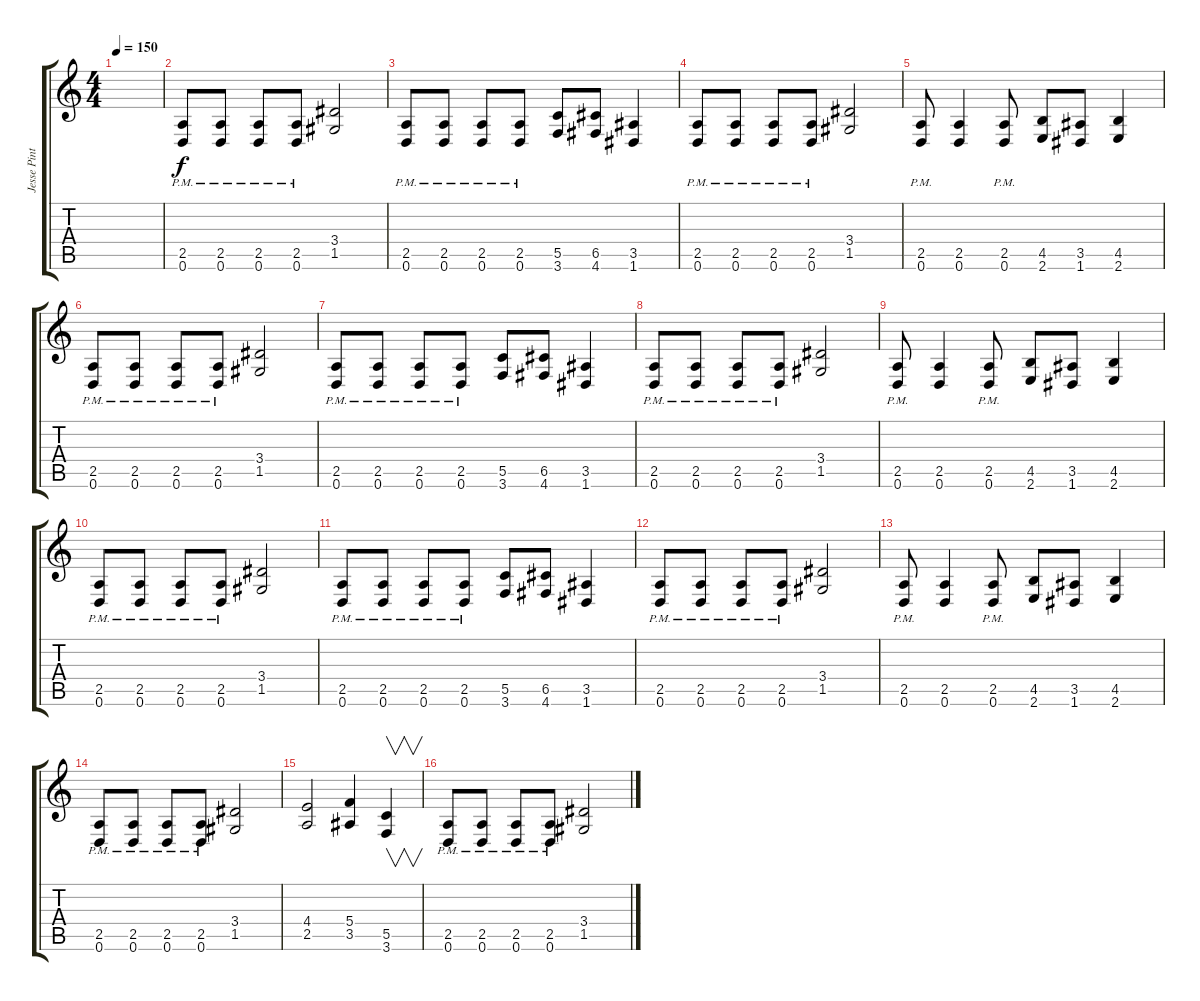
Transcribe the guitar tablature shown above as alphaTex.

\track ("Jesse Pintado" "Jesse Pint") {instrument distortionguitar}
\staff {score tabs}
\tuning (D4 A3 F3 C3 G2 D2) {hide}
\ts (4 4)
\tempo 150
\clef g2
\ks c
|
(2.5{pm} 0.6{pm}).8 (2.5{pm} 0.6{pm}).8 (2.5{pm} 0.6{pm}).8 (2.5{pm} 0.6{pm}).8 (3.4 1.5).2 |
(2.5{pm} 0.6{pm}).8 (2.5{pm} 0.6{pm}).8 (2.5{pm} 0.6{pm}).8 (2.5{pm} 0.6{pm}).8 (5.5 3.6).8 (6.5 4.6).8 (3.5 1.6).4 |
(2.5{pm} 0.6{pm}).8 (2.5{pm} 0.6{pm}).8 (2.5{pm} 0.6{pm}).8 (2.5{pm} 0.6{pm}).8 (3.4 1.5).2 |
(2.5{pm} 0.6{pm}).8 (2.5 0.6).4 (2.5{pm} 0.6{pm}).8 (4.5 2.6).8 (3.5 1.6).8 (4.5 2.6).4 |
(2.5{pm} 0.6{pm}).8 (2.5{pm} 0.6{pm}).8 (2.5{pm} 0.6{pm}).8 (2.5{pm} 0.6{pm}).8 (3.4 1.5).2 |
(2.5{pm} 0.6{pm}).8 (2.5{pm} 0.6{pm}).8 (2.5{pm} 0.6{pm}).8 (2.5{pm} 0.6{pm}).8 (5.5 3.6).8 (6.5 4.6).8 (3.5 1.6).4 |
(2.5{pm} 0.6{pm}).8 (2.5{pm} 0.6{pm}).8 (2.5{pm} 0.6{pm}).8 (2.5{pm} 0.6{pm}).8 (3.4 1.5).2 |
(2.5{pm} 0.6{pm}).8 (2.5 0.6).4 (2.5{pm} 0.6{pm}).8 (4.5 2.6).8 (3.5 1.6).8 (4.5 2.6).4 |
(2.5{pm} 0.6{pm}).8 (2.5{pm} 0.6{pm}).8 (2.5{pm} 0.6{pm}).8 (2.5{pm} 0.6{pm}).8 (3.4 1.5).2 |
(2.5{pm} 0.6{pm}).8 (2.5{pm} 0.6{pm}).8 (2.5{pm} 0.6{pm}).8 (2.5{pm} 0.6{pm}).8 (5.5 3.6).8 (6.5 4.6).8 (3.5 1.6).4 |
(2.5{pm} 0.6{pm}).8 (2.5{pm} 0.6{pm}).8 (2.5{pm} 0.6{pm}).8 (2.5{pm} 0.6{pm}).8 (3.4 1.5).2 |
(2.5{pm} 0.6{pm}).8 (2.5 0.6).4 (2.5{pm} 0.6{pm}).8 (4.5 2.6).8 (3.5 1.6).8 (4.5 2.6).4 |
(2.5{pm} 0.6{pm}).8 (2.5{pm} 0.6{pm}).8 (2.5{pm} 0.6{pm}).8 (2.5{pm} 0.6{pm}).8 (3.4 1.5).2 |
(4.4 2.5).2 (5.4 3.5).4 (5.5 3.6).4{v} |
(2.5{pm} 0.6{pm}).8 (2.5{pm} 0.6{pm}).8 (2.5{pm} 0.6{pm}).8 (2.5{pm} 0.6{pm}).8 (3.4 1.5).2
